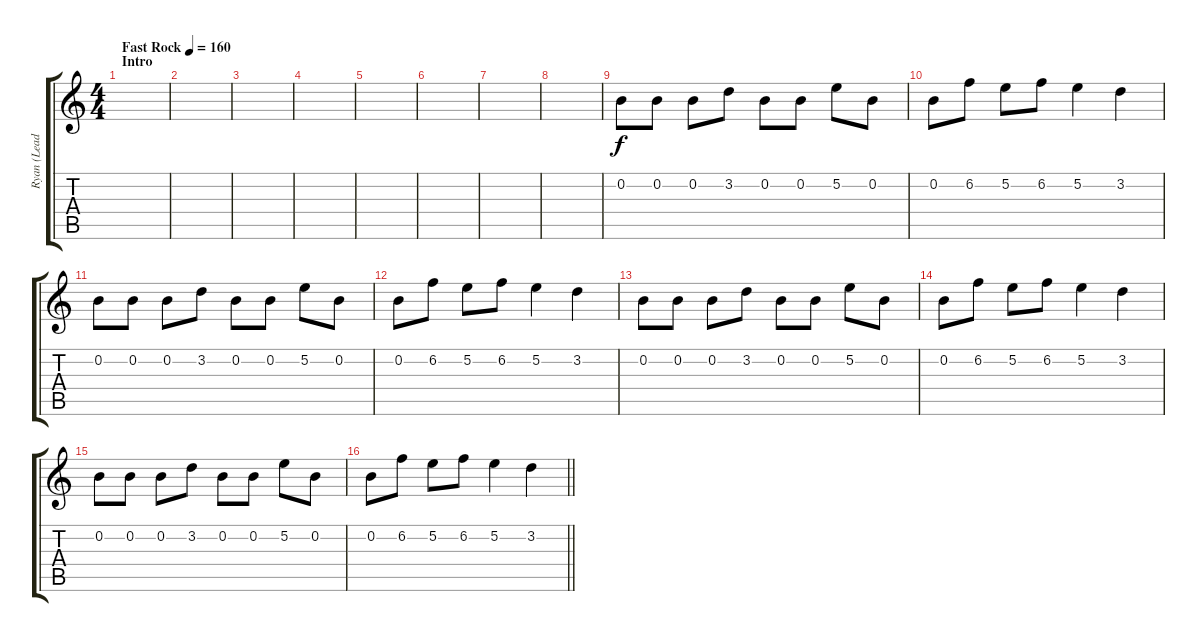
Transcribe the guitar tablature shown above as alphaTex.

\track ("Ryan (Lead Guitar)" "Ryan (Lead") {instrument distortionguitar}
\staff {score tabs}
\tuning (E4 B3 G3 D3 A2 E2) {hide}
\ts (4 4)
\section ("" "Intro")
\tempo (160 "Fast Rock")
\clef g2
\ks c
|
|
|
|
|
|
|
|
0.2.8 0.2.8 0.2.8 3.2.8 0.2.8 0.2.8 5.2.8 0.2.8 |
0.2.8 6.2.8 5.2.8 6.2.8 5.2.4 3.2.4 |
0.2.8 0.2.8 0.2.8 3.2.8 0.2.8 0.2.8 5.2.8 0.2.8 |
0.2.8 6.2.8 5.2.8 6.2.8 5.2.4 3.2.4 |
0.2.8 0.2.8 0.2.8 3.2.8 0.2.8 0.2.8 5.2.8 0.2.8 |
0.2.8 6.2.8 5.2.8 6.2.8 5.2.4 3.2.4 |
0.2.8 0.2.8 0.2.8 3.2.8 0.2.8 0.2.8 5.2.8 0.2.8 |
\barLineRight lightlight
0.2.8 6.2.8 5.2.8 6.2.8 5.2.4 3.2.4
